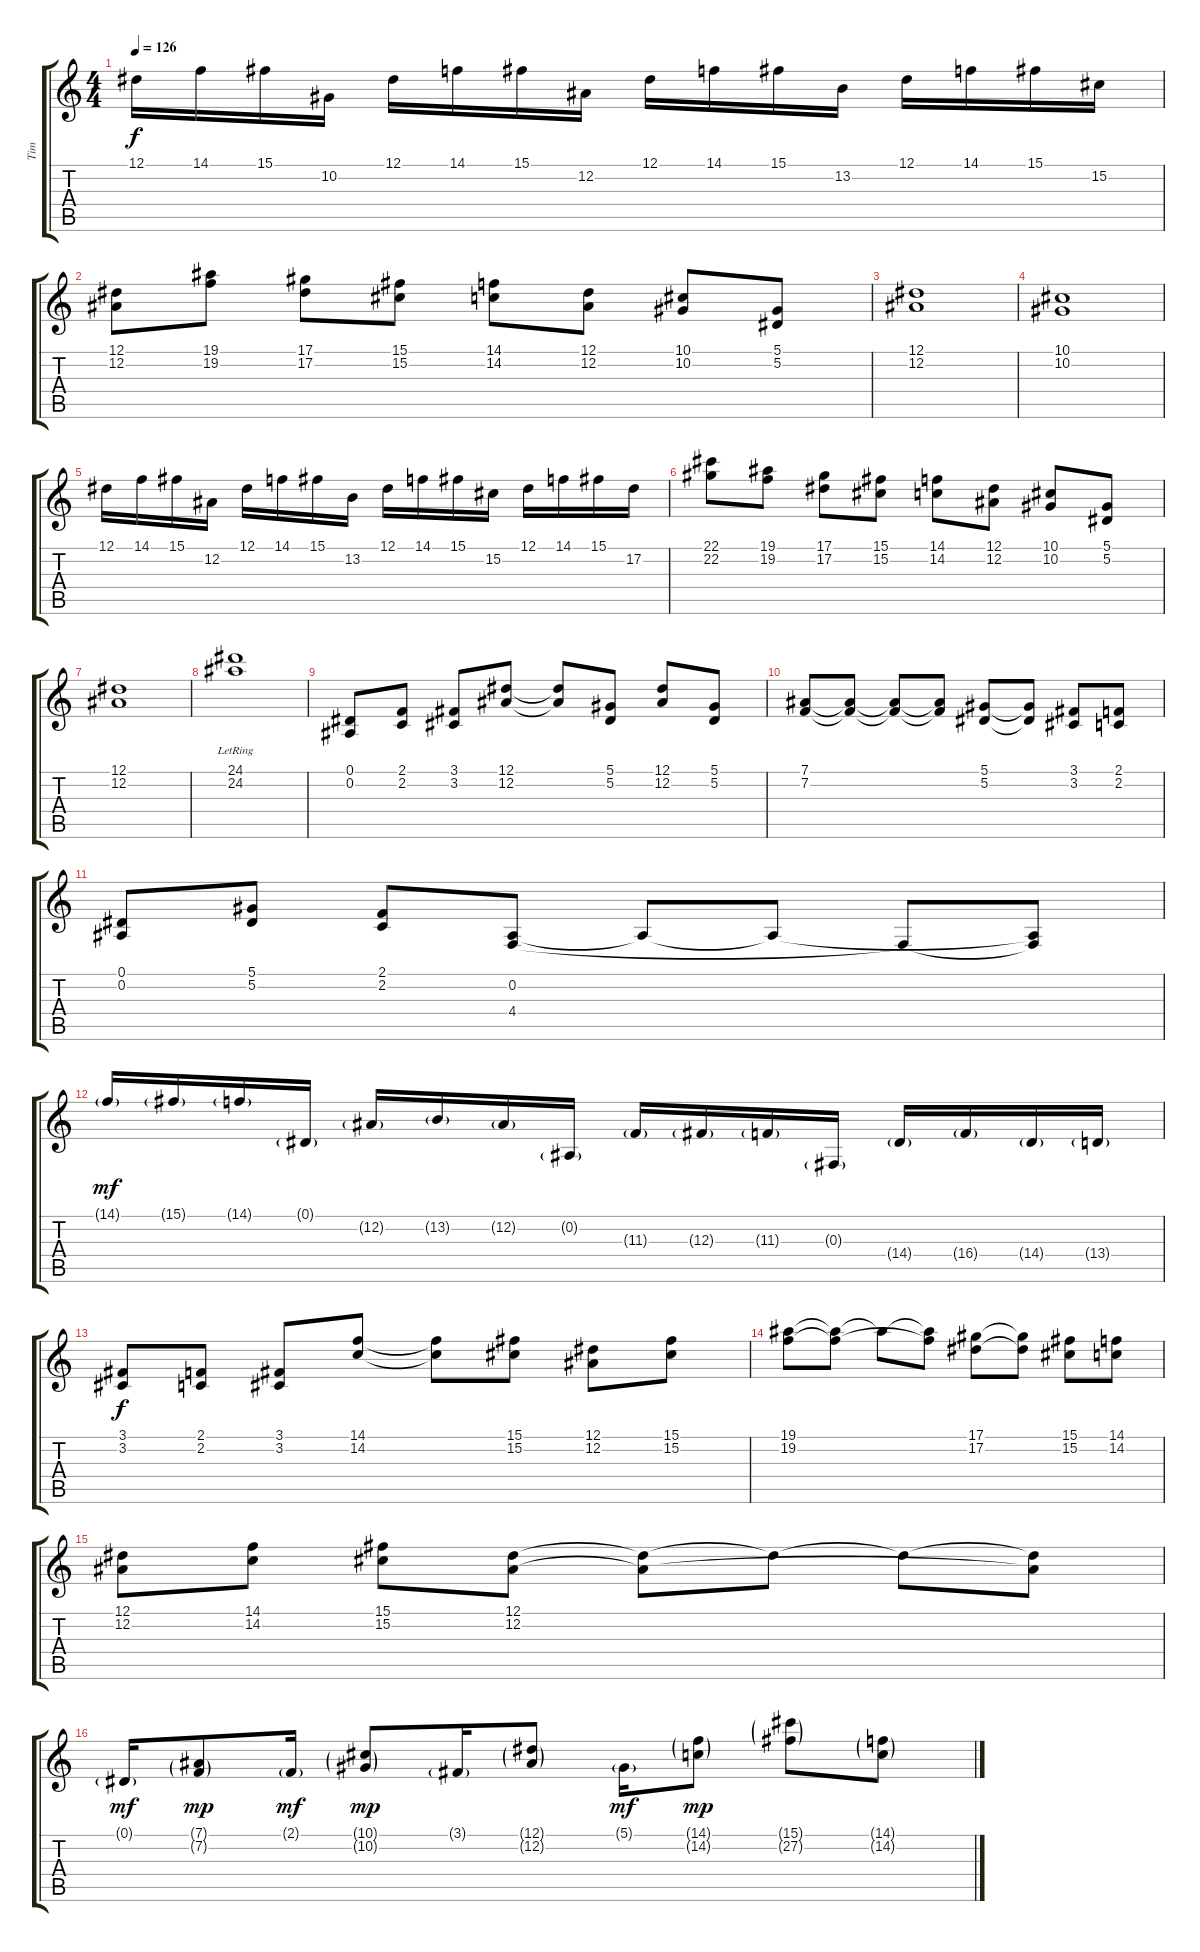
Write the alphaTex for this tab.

\track ("Tim" "Tim") {instrument sitar}
\staff {score tabs}
\tuning (Eb4 Bb3 Gb3 Db3 Ab2 Eb2) {hide}
\ts (4 4)
\tempo 126
\clef g2
\ks c
12.1.16{dy f} 14.1.16 15.1.16 10.2.16 12.1.16 14.1.16 15.1.16 12.2.16 12.1.16 14.1.16 15.1.16 13.2.16 12.1.16 14.1.16 15.1.16 15.2.16 |
(12.1 12.2).8 (19.1 19.2).8 (17.1 17.2).8 (15.1 15.2).8 (14.1 14.2).8 (12.1 12.2).8 (10.1 10.2).8 (5.1 5.2).8 |
(12.1 12.2).1 |
(10.1 10.2).1 |
12.1.16 14.1.16 15.1.16 12.2.16 12.1.16 14.1.16 15.1.16 13.2.16 12.1.16 14.1.16 15.1.16 15.2.16 12.1.16 14.1.16 15.1.16 17.2.16 |
(22.1 22.2).8 (19.1 19.2).8 (17.1 17.2).8 (15.1 15.2).8 (14.1 14.2).8 (12.1 12.2).8 (10.1 10.2).8 (5.1 5.2).8 |
(12.1 12.2).1 |
(24.1{lr} 24.2{lr}).1 |
(0.1 0.2).8{instrument sitar} (2.1 2.2).8 (3.1 3.2).8 (12.1 12.2).8 (12.1{t} 12.2{t}).8 (5.1 5.2).8 (12.1 12.2).8 (5.1 5.2).8 |
(7.1 7.2).8 (7.1{t} 7.2{t}).8 (7.1{t} 7.2{t}).8 (7.1{t} 7.2{t}).8 (5.1 5.2).8 (5.1{t} 5.2{t}).8 (3.1 3.2).8 (2.1 2.2).8 |
(0.1 0.2).8 (5.1 5.2).8 (2.1 2.2).8 (0.2 4.4).8 0.2{t}.8 0.2{t}.8 4.4{t}.8 (0.2{t} 4.4{t}).8 |
14.1{g}.16{dy mf} 15.1{g}.16 14.1{g}.16 0.1{g}.16 12.2{g}.16 13.2{g}.16 12.2{g}.16 0.2{g}.16 11.3{g}.16 12.3{g}.16 11.3{g}.16 0.3{g}.16 14.4{g}.16 16.4{g}.16 14.4{g}.16 13.4{g}.16 |
(3.1 3.2).8{dy f} (2.1 2.2).8 (3.1 3.2).8 (14.1 14.2).8 (14.1{t} 14.2{t}).8 (15.1 15.2).8 (12.1 12.2).8 (15.1 15.2).8 |
(19.1 19.2).8 (19.1{t} 19.2{t}).8 19.1{t}.8 (19.1{t} 19.2{t}).8 (17.1 17.2).8 (17.1{t} 17.2{t}).8 (15.1 15.2).8 (14.1 14.2).8 |
(12.1 12.2).8 (14.1 14.2).8 (15.1 15.2).8 (12.1 12.2).8 (12.1{t} 12.2{t}).8 12.1{t}.8 12.1{t}.8 (12.1{t} 12.2{t}).8 |
0.1{g}.16{dy mf} (7.1{g} 7.2{g}).8{dy mp} 2.1{g}.16{dy mf} (10.1{g} 10.2{g}).8{dy mp} 3.1{g}.16 (12.1{g} 12.2{g}).8 5.1{g}.16{dy mf} (14.1{g} 14.2{g}).8{dy mp} (15.1{g} 27.2{g}).8 (14.1{g} 14.2{g}).8
